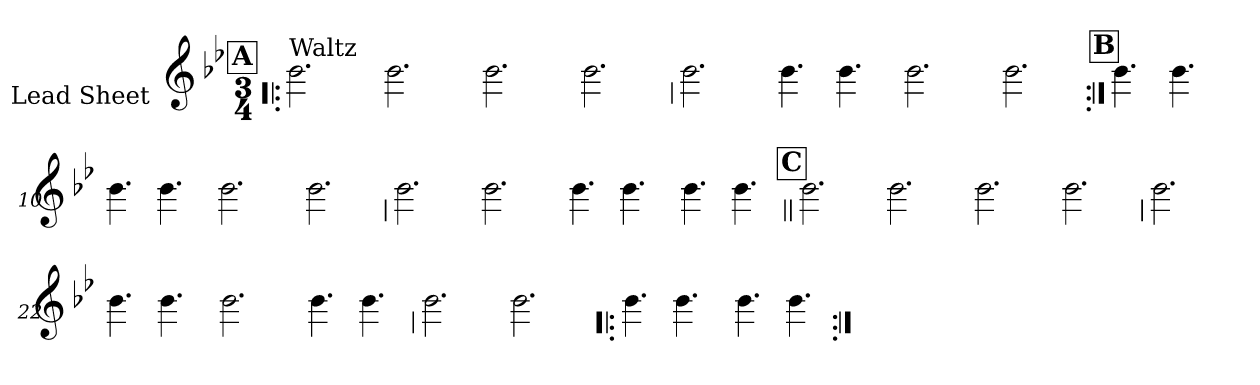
**kern
*part1
*staff1
*I"Lead Sheet
*stria0
*clefG2
*k[b-e-]
*B-:
*M3/4
!!LO:REH:place=s1:a:t=A
=1!|:
!LO:TX:a:t=Waltz
2.b-
=2-
2.b-
=3-
2.b-
=4-
2.b-
!!LO:LB:g=z
=5
2.b-
=6-
4.b-
4.b-
=7-
2.b-
=8-
2.b-
!!LO:LB:g=z
!!LO:REH:place=s1:a:t=B
=9:|!
4.b-
4.b-
=10-
4.b-
4.b-
=11-
2.b-
=12-
2.b-
!!LO:LB:g=z
=13
2.b-
=14-
2.b-
=15-
4.b-
4.b-
=16-
4.b-
4.b-
!!LO:LB:g=z
!!LO:REH:place=s1:a:t=C
=17||
2.b-
=18-
2.b-
=19-
2.b-
=20-
2.b-
!!LO:LB:g=z
=21
2.b-
=22-
4.b-
4.b-
=23-
2.b-
=24-
4.b-
4.b-
!!LO:LB:g=z
=25
2.b-
=26-
2.b-
=27!|:
4.b-
4.b-
=28-
4.b-
4.b-
=:|!
*-
